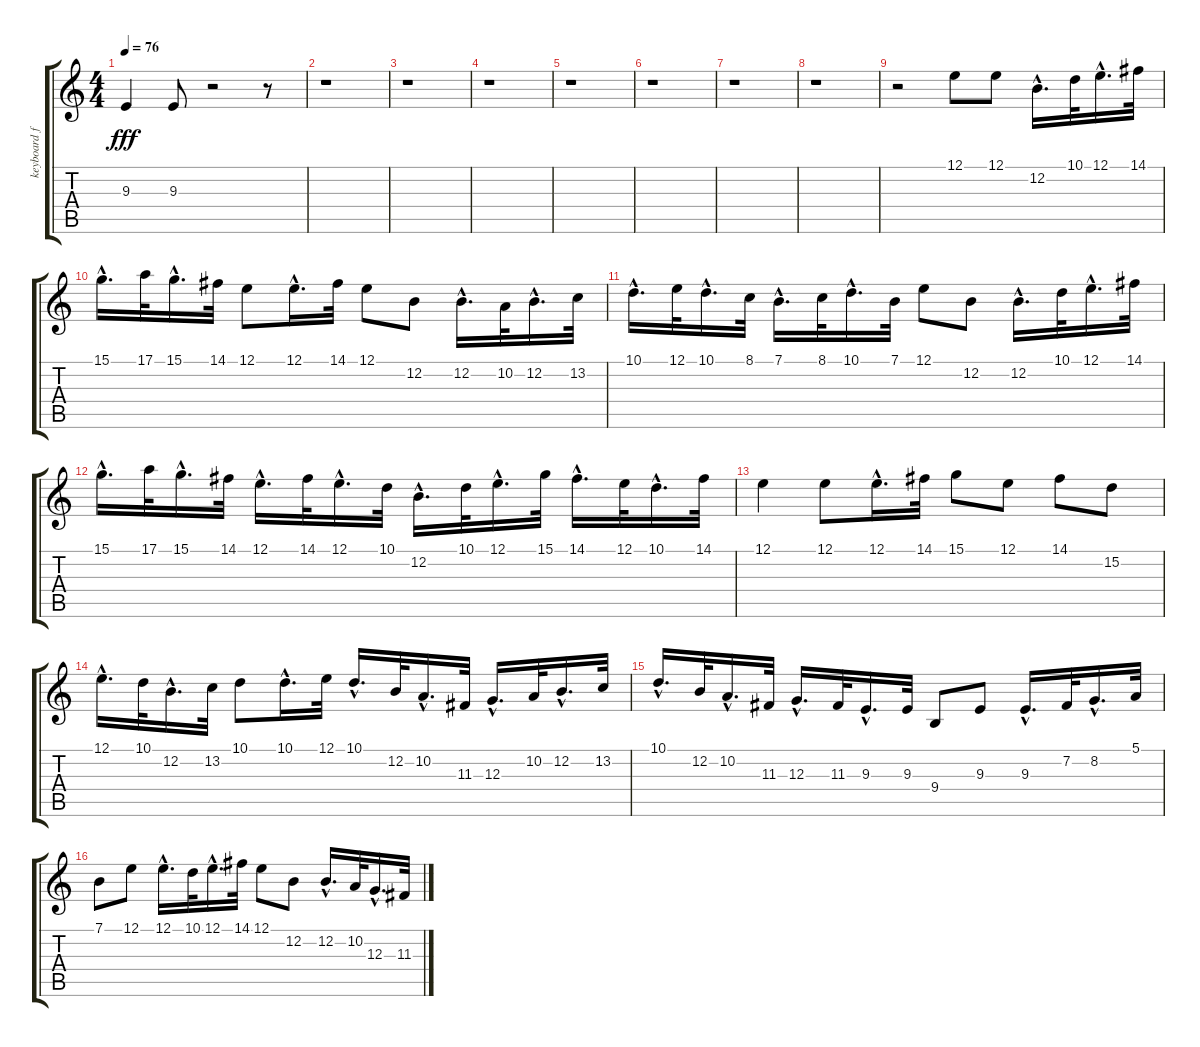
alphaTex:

\track ("keyboard fill" "keyboard f") {instrument lead2sawtooth}
\staff {score tabs}
\tuning (E4 B3 G3 D3 A2 E2) {hide}
\ts (4 4)
\tempo 76
\clef g2
\ks c
9.3.4{dy fff} 9.3.8 r.2 r.8 |
r.1 |
r.1 |
r.1 |
r.1 |
r.1 |
r.1 |
r.1 |
r.2 12.1.8 12.1.8 12.2{hac}.16{d} 10.1.32 12.1{hac}.16{d} 14.1.32 |
15.1{hac}.16{d} 17.1.32 15.1{hac}.16{d} 14.1.32 12.1.8 12.1{hac}.16{d} 14.1.32 12.1.8 12.2.8 12.2{hac}.16{d} 10.2.32 12.2{hac}.16{d} 13.2.32 |
10.1{hac}.16{d} 12.1.32 10.1{hac}.16{d} 8.1.32 7.1{hac}.16{d} 8.1.32 10.1{hac}.16{d} 7.1.32 12.1.8 12.2.8 12.2{hac}.16{d} 10.1.32 12.1{hac}.16{d} 14.1.32 |
15.1{hac}.16{d} 17.1.32 15.1{hac}.16{d} 14.1.32 12.1{hac}.16{d} 14.1.32 12.1{hac}.16{d} 10.1.32 12.2{hac}.16{d} 10.1.32 12.1{hac}.16{d} 15.1.32 14.1{hac}.16{d} 12.1.32 10.1{hac}.16{d} 14.1.32 |
12.1.4 12.1.8 12.1{hac}.16{d} 14.1.32 15.1.8 12.1.8 14.1.8 15.2.8 |
12.1{hac}.16{d} 10.1.32 12.2{hac}.16{d} 13.2.32 10.1.8 10.1{hac}.16{d} 12.1.32 10.1{hac}.16{d} 12.2.32 10.2{hac}.16{d} 11.3.32 12.3{hac}.16{d} 10.2.32 12.2{hac}.16{d} 13.2.32 |
10.1{hac}.16{d} 12.2.32 10.2{hac}.16{d} 11.3.32 12.3{hac}.16{d} 11.3.32 9.3{hac}.16{d} 9.3.32 9.4.8 9.3.8 9.3{hac}.16{d} 7.2.32 8.2{hac}.16{d} 5.1.32 |
7.1.8 12.1.8 12.1{hac}.16{d} 10.1.32 12.1{hac}.16{d} 14.1.32 12.1.8 12.2.8 12.2{hac}.16{d} 10.2.32 12.3{hac}.16{d} 11.3.32
